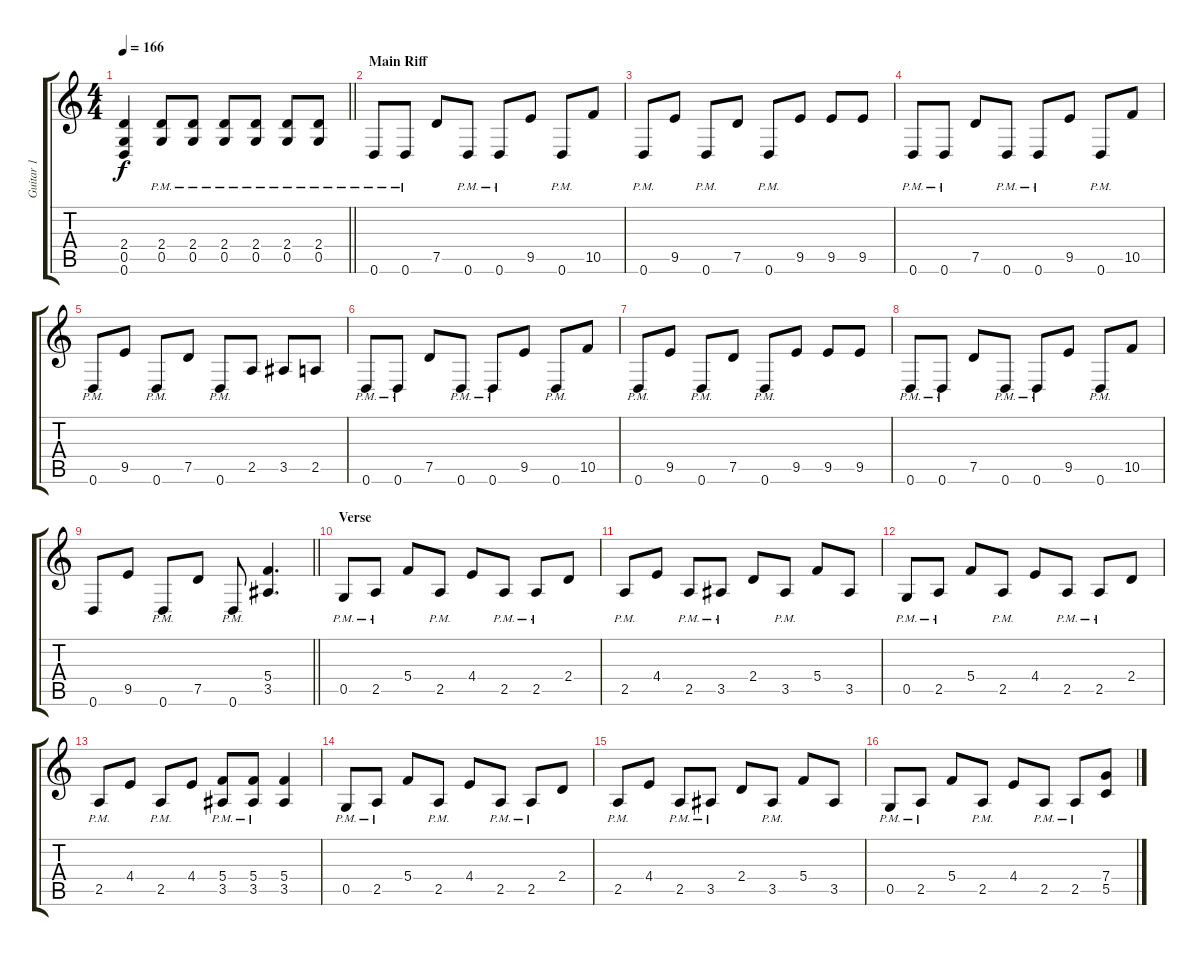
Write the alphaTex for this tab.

\track ("Guitar 1" "Guitar 1") {instrument distortionguitar}
\staff {score tabs}
\tuning (D4 A3 F3 C3 G2 D2) {hide}
\ts (4 4)
\tempo 166
\clef g2
\barLineRight lightlight
\ks c
(2.4{t} 0.5{t} 0.6{t}).4{dy f} (2.4{pm} 0.5{pm}).8 (2.4{pm} 0.5{pm}).8 (2.4{pm} 0.5{pm}).8 (2.4{pm} 0.5{pm}).8 (2.4{pm} 0.5{pm}).8 (2.4{pm} 0.5{pm}).8 |
\section ("" "Main Riff")
0.6{pm}.8 0.6{pm}.8 7.5.8 0.6{pm}.8 0.6{pm}.8 9.5.8 0.6{pm}.8 10.5.8 |
0.6{pm}.8 9.5.8 0.6{pm}.8 7.5.8 0.6{pm}.8 9.5.8 9.5.8 9.5.8 |
0.6{pm}.8 0.6{pm}.8 7.5.8 0.6{pm}.8 0.6{pm}.8 9.5.8 0.6{pm}.8 10.5.8 |
0.6{pm}.8 9.5.8 0.6{pm}.8 7.5.8 0.6{pm}.8 2.5.8 3.5.8 2.5.8 |
0.6{pm}.8 0.6{pm}.8 7.5.8 0.6{pm}.8 0.6{pm}.8 9.5.8 0.6{pm}.8 10.5.8 |
0.6{pm}.8 9.5.8 0.6{pm}.8 7.5.8 0.6{pm}.8 9.5.8 9.5.8 9.5.8 |
0.6{pm}.8 0.6{pm}.8 7.5.8 0.6{pm}.8 0.6{pm}.8 9.5.8 0.6{pm}.8 10.5.8 |
\barLineRight lightlight
0.6.8 9.5.8 0.6{pm}.8 7.5.8 0.6{pm}.8 (5.4 3.5).4{d} |
\section ("" "Verse")
0.5{pm}.8 2.5{pm}.8 5.4.8 2.5{pm}.8 4.4.8 2.5{pm}.8 2.5{pm}.8 2.4.8 |
2.5{pm}.8 4.4.8 2.5{pm}.8 3.5{pm}.8 2.4.8 3.5{pm}.8 5.4.8 3.5.8 |
0.5{pm}.8 2.5{pm}.8 5.4.8 2.5{pm}.8 4.4.8 2.5{pm}.8 2.5{pm}.8 2.4.8 |
2.5{pm}.8 4.4.8 2.5{pm}.8 4.4.8 (5.4{pm} 3.5{pm}).8 (5.4{pm} 3.5{pm}).8 (5.4 3.5).4 |
0.5{pm}.8 2.5{pm}.8 5.4.8 2.5{pm}.8 4.4.8 2.5{pm}.8 2.5{pm}.8 2.4.8 |
2.5{pm}.8 4.4.8 2.5{pm}.8 3.5{pm}.8 2.4.8 3.5{pm}.8 5.4.8 3.5.8 |
0.5{pm}.8 2.5{pm}.8 5.4.8 2.5{pm}.8 4.4.8 2.5{pm}.8 2.5{pm}.8 (7.4 5.5).8
